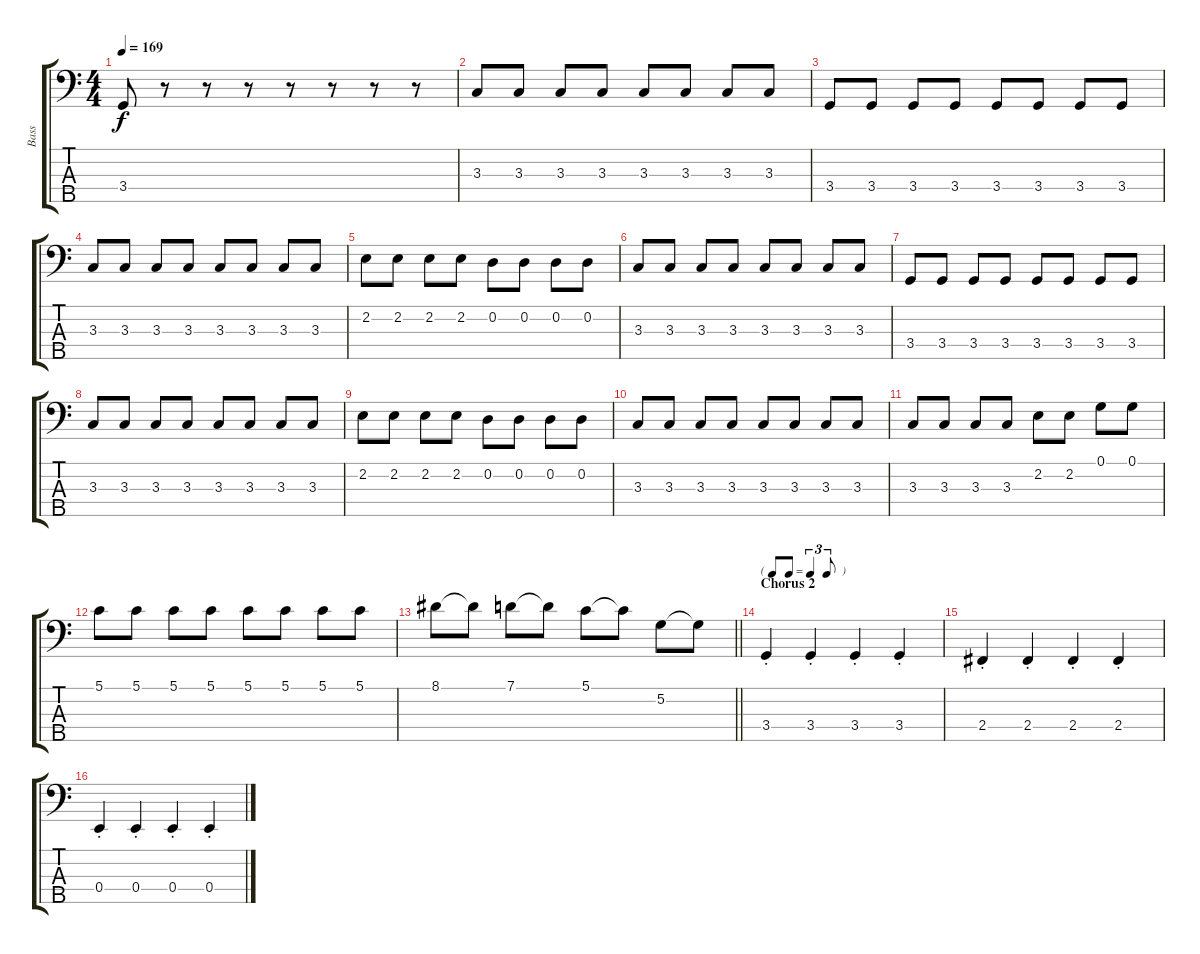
\track ("Bass" "Bass") {instrument electricbassfinger}
\staff {score tabs}
\tuning (G2 D2 A1 E1 B0) {hide}
\ts (4 4)
\tempo 169
\clef f4
\ks c
3.4.8{dy f} r.8 r.8 r.8 r.8 r.8 r.8 r.8 |
3.3.8 3.3.8 3.3.8 3.3.8 3.3.8 3.3.8 3.3.8 3.3.8 |
3.4.8 3.4.8 3.4.8 3.4.8 3.4.8 3.4.8 3.4.8 3.4.8 |
3.3.8 3.3.8 3.3.8 3.3.8 3.3.8 3.3.8 3.3.8 3.3.8 |
2.2.8 2.2.8 2.2.8 2.2.8 0.2.8 0.2.8 0.2.8 0.2.8 |
3.3.8 3.3.8 3.3.8 3.3.8 3.3.8 3.3.8 3.3.8 3.3.8 |
3.4.8 3.4.8 3.4.8 3.4.8 3.4.8 3.4.8 3.4.8 3.4.8 |
3.3.8 3.3.8 3.3.8 3.3.8 3.3.8 3.3.8 3.3.8 3.3.8 |
2.2.8 2.2.8 2.2.8 2.2.8 0.2.8 0.2.8 0.2.8 0.2.8 |
3.3.8 3.3.8 3.3.8 3.3.8 3.3.8 3.3.8 3.3.8 3.3.8 |
3.3.8 3.3.8 3.3.8 3.3.8 2.2.8 2.2.8 0.1.8 0.1.8 |
5.1.8 5.1.8 5.1.8 5.1.8 5.1.8 5.1.8 5.1.8 5.1.8 |
\barLineRight lightlight
8.1.8 8.1{t}.8 7.1.8 7.1{t}.8 5.1.8 5.1{t}.8 5.2.8 5.2{t}.8 |
\tf triplet8th
\section ("" "Chorus 2")
3.4{st}.4 3.4{st}.4 3.4{st}.4 3.4{st}.4 |
2.4{st}.4 2.4{st}.4 2.4{st}.4 2.4{st}.4 |
0.4{st}.4 0.4{st}.4 0.4{st}.4 0.4{st}.4
